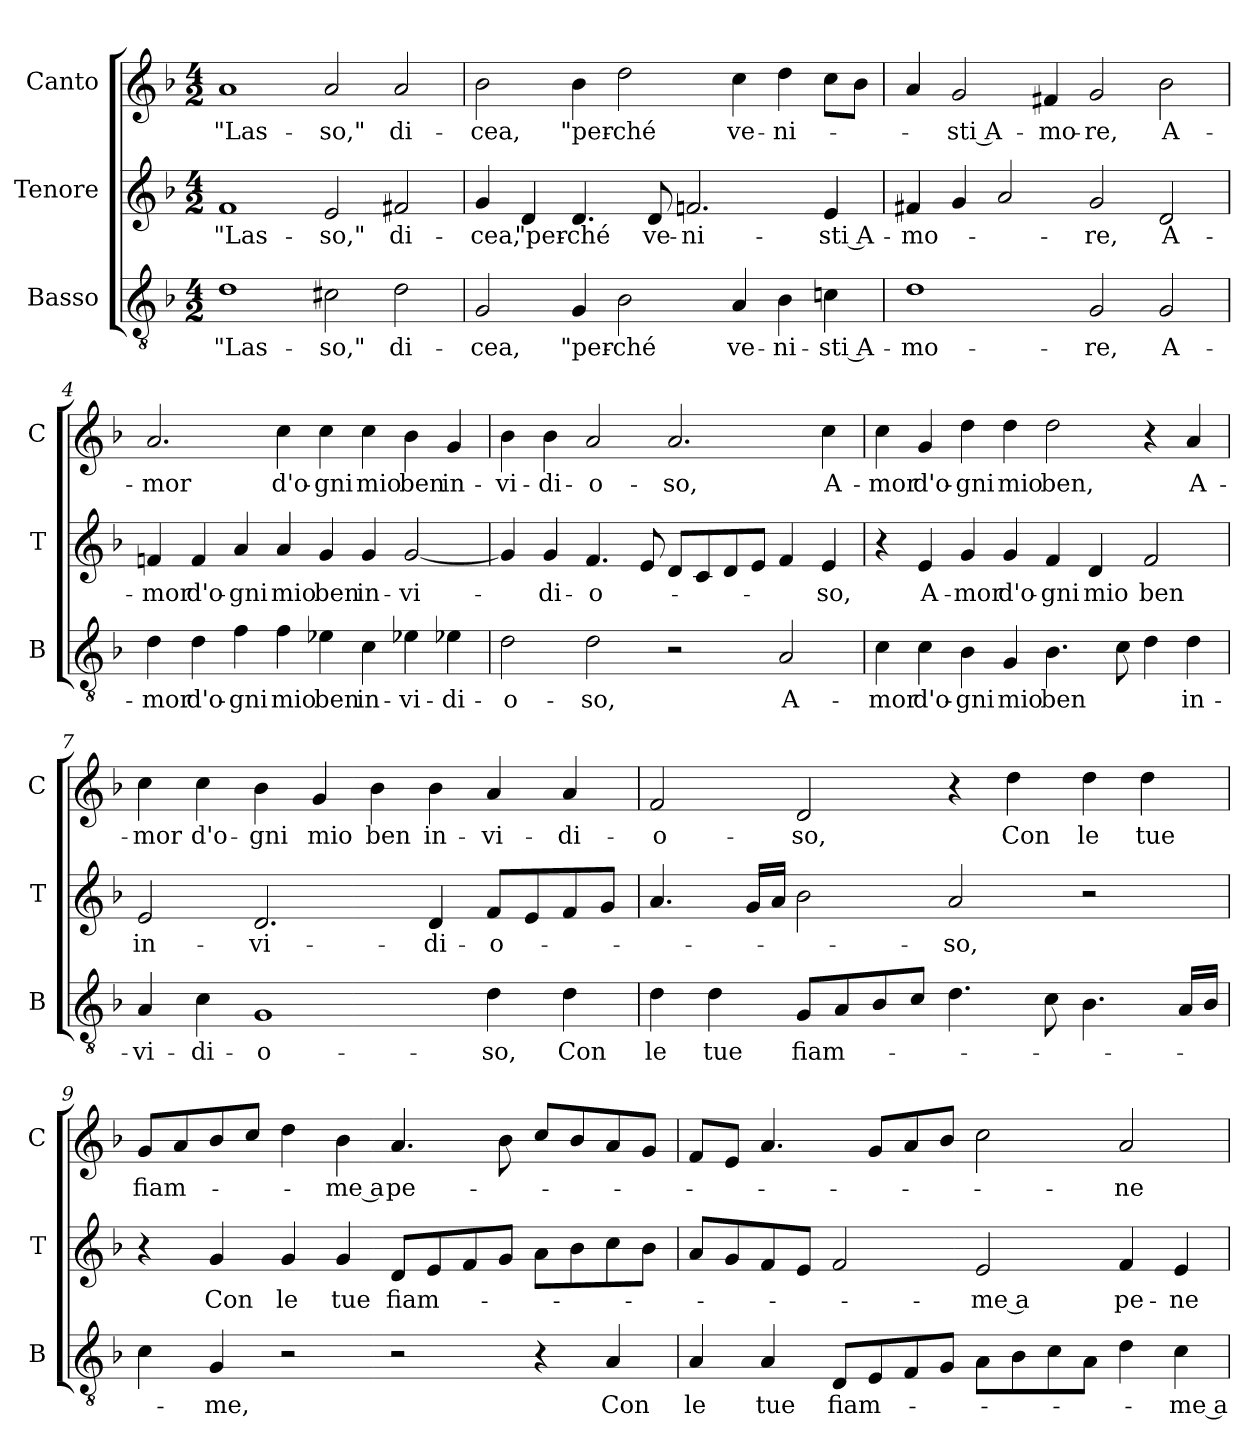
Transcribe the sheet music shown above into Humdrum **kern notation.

**kern	**text	**kern	**text	**kern	**text
*part3	*part3	*part2	*part2	*part1	*part1
*staff3	*staff3	*staff2	*staff2	*staff1	*staff1
*I"Basso	*	*I"Tenore	*	*I"Canto	*
*I'B	*	*I'T	*	*I'C	*
*clefGv2	*	*clefG2	*	*clefG2	*
*k[b-]	*	*k[b-]	*	*k[b-]	*
*F:	*	*F:	*	*F:	*
*M4/2	*	*M4/2	*	*M4/2	*
=1	=1	=1	=1	=1	=1
1d	"Las-	1f	"Las-	1a	"Las-
2c#X	-so,"	2e	-so,"	2a	-so,"
2d	di-	2f#X	di-	2a	di-
=2	=2	=2	=2	=2	=2
2G	-cea,	4g	-cea,	2b-	-cea,
.	.	4d	"per-	.	.
4G	"per-	4.d	-ché	4b-	"per-
2B-	-ché	.	.	2dd	-ché
.	.	8d	ve-	.	.
.	.	2.fn	-ni-	.	.
4A	ve-	.	.	4cc	ve-
4B-	-ni-	.	.	4dd	-ni-
4cn	-sti A-	4e	-sti A-	8ccL	.
.	.	.	.	8b-J	.
=3	=3	=3	=3	=3	=3
1d	-mo-	4f#X	-mo-	4a	.
.	.	4g	.	2g	-sti A-
.	.	2a	.	.	.
.	.	.	.	4f#X	-mo-
2G	-re,	2g	-re,	2g	-re,
2G	A-	2d	A-	2b-	A-
=4	=4	=4	=4	=4	=4
4d	-mor	4fn	-mor	2.a	-mor
4d	d'o-	4f	d'o-	.	.
4f	-gni	4a	-gni	.	.
4f	mio	4a	mio	4cc	d'o-
4e-X	ben	4g	ben	4cc	-gni
4c	in-	4g	in-	4cc	mio
4e-X	-vi-	[2g	-vi-	4b-	ben
4e-X	-di-	.	.	4g	in-
=5	=5	=5	=5	=5	=5
2d	-o-	4g]	.	4b-	-vi-
.	.	4g	-di-	4b-	-di-
2d	-so,	4.f	-o-	2a	-o-
.	.	8e	.	.	.
2r	.	8dL	.	2.a	-so,
.	.	8c	.	.	.
.	.	8d	.	.	.
.	.	8eJ	.	.	.
2A	A-	4f	.	.	.
.	.	4e	-so,	4cc	A-
=6	=6	=6	=6	=6	=6
4c	-mor	4r	.	4cc	-mor
4c	d'o-	4e	A-	4g	d'o-
4B-	-gni	4g	-mor	4dd	-gni
4G	mio	4g	d'o-	4dd	mio
4.B-	ben	4f	-gni	2dd	ben,
.	.	4d	mio	.	.
8c	.	.	.	.	.
4d	.	2f	ben	4r	.
4d	in-	.	.	4a	A-
=7	=7	=7	=7	=7	=7
4A	-vi-	2e	in-	4cc	-mor
4c	-di-	.	.	4cc	d'o-
1G	-o-	2.d	-vi-	4b-	-gni
.	.	.	.	4g	mio
.	.	.	.	4b-	ben
.	.	4d	-di-	4b-	in-
4d	-so,	8fL	-o-	4a	-vi-
.	.	8e	.	.	.
4d	Con	8f	.	4a	-di-
.	.	8gJ	.	.	.
=8	=8	=8	=8	=8	=8
4d	le	4.a	.	2f	-o-
4d	tue	.	.	.	.
.	.	16gLL	.	.	.
.	.	16aJJ	.	.	.
8GL	fiam-	2b-	.	2d	-so,
8A	.	.	.	.	.
8B-	.	.	.	.	.
8cJ	.	.	.	.	.
4.d	.	2a	-so,	4r	.
.	.	.	.	4dd	Con
8c	.	.	.	.	.
4.B-	.	2r	.	4dd	le
.	.	.	.	4dd	tue
16ALL	.	.	.	.	.
16B-JJ	.	.	.	.	.
=9	=9	=9	=9	=9	=9
4c	.	4r	.	8gL	fiam-
.	.	.	.	8a	.
4G	-me,	4g	Con	8b-	.
.	.	.	.	8ccJ	.
2r	.	4g	le	4dd	.
.	.	4g	tue	4b-	-me a
2r	.	8dL	fiam-	4.a	pe-
.	.	8e	.	.	.
.	.	8f	.	.	.
.	.	8gJ	.	8b-	.
4r	.	8aL	.	8ccL	.
.	.	8b-	.	8b-	.
4A	Con	8cc	.	8a	.
.	.	8b-J	.	8gJ	.
=10	=10	=10	=10	=10	=10
4A	le	8aL	.	8fL	.
.	.	8g	.	8eJ	.
4A	tue	8f	.	4.a	.
.	.	8eJ	.	.	.
8DL	fiam-	2f	.	.	.
8E	.	.	.	8gL	.
8F	.	.	.	8a	.
8GJ	.	.	.	8b-J	.
8AL	.	2e	-me a	2cc	.
8B-	.	.	.	.	.
8c	.	.	.	.	.
8AJ	.	.	.	.	.
4d	.	4f	pe-	2a	-ne-
4c	-me a	4e	-ne-	.	.
=	=	=	=	=	=
*-	*-	*-	*-	*-	*-
